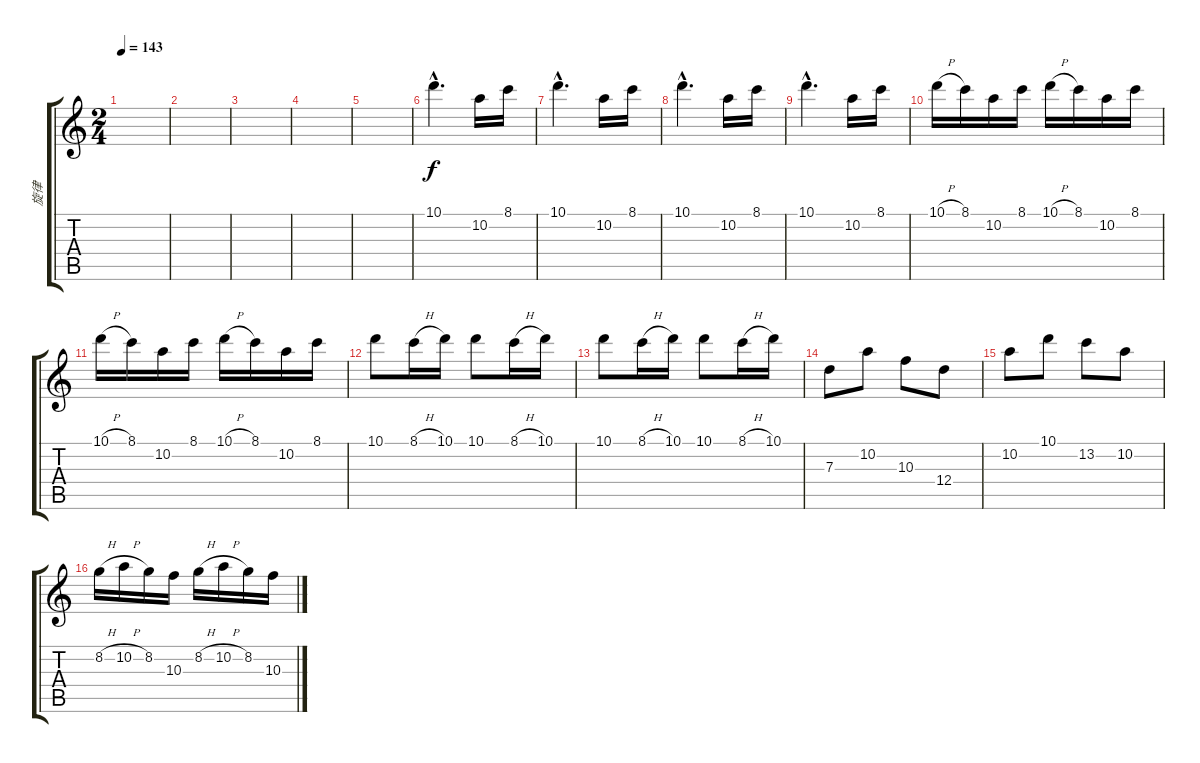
\track ("旋律" "旋律") {instrument distortionguitar}
\staff {score tabs}
\tuning (E4 B3 G3 D3 A2 E2) {hide}
\ts (2 4)
\tempo 143
\clef g2
\ks c
|
|
|
|
|
10.1{hac}.4{d} 10.2.16 8.1.16 |
10.1{hac}.4{d} 10.2.16 8.1.16 |
10.1{hac}.4{d} 10.2.16 8.1.16 |
10.1{hac}.4{d} 10.2.16 8.1.16 |
10.1{h}.16 8.1.16 10.2.16 8.1.16 10.1{h}.16 8.1.16 10.2.16 8.1.16 |
10.1{h}.16 8.1.16 10.2.16 8.1.16 10.1{h}.16 8.1.16 10.2.16 8.1.16 |
10.1.8 8.1{h}.16 10.1.16 10.1.8 8.1{h}.16 10.1.16 |
10.1.8 8.1{h}.16 10.1.16 10.1.8 8.1{h}.16 10.1.16 |
7.3.8 10.2.8 10.3.8 12.4.8 |
10.2.8 10.1.8 13.2.8 10.2.8 |
8.2{h}.16 10.2{h}.16 8.2.16 10.3.16 8.2{h}.16 10.2{h}.16 8.2.16 10.3.16
